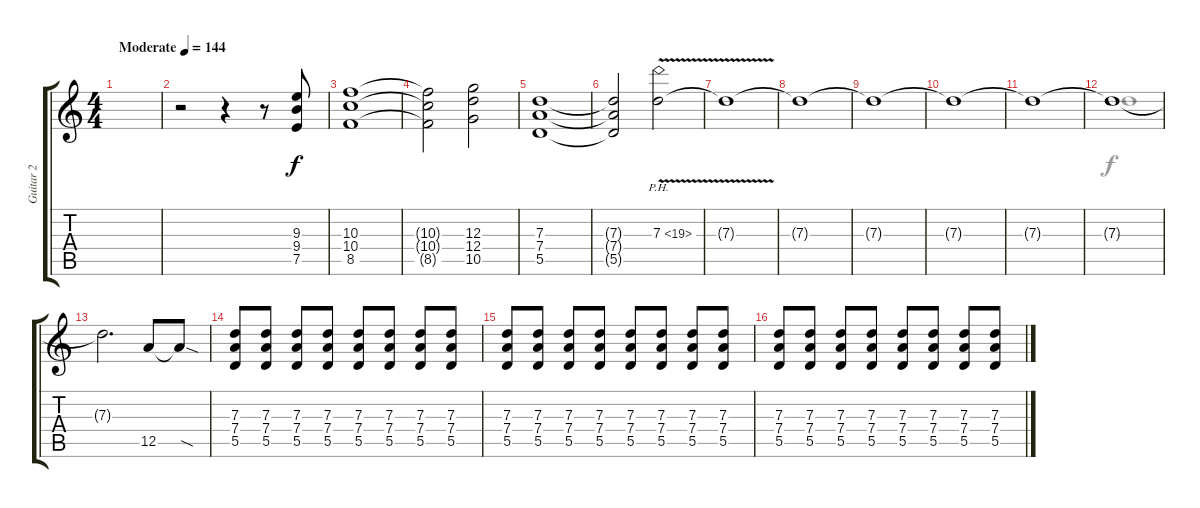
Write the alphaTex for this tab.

\track ("Guitar 2" "Guitar 2") {instrument overdrivenguitar}
\staff {score tabs}
\tuning (E4 B3 G3 D3 A2 E2) {hide}
\voice
\ts (4 4)
\tempo (144 "Moderate")
\clef g2
\ks c
|
r.2 r.4 r.8 (9.3 9.4 7.5).8 |
(10.3 10.4 8.5).1 |
(10.3{t} 10.4{t} 8.5{t}).2 (12.3 12.4 10.5).2 |
(7.3 7.4 5.5).1 |
(7.3{t} 7.4{t} 5.5{t}).2 7.3{ph 12 v}.2 |
7.3{t}.1 |
7.3{t}.1 |
7.3{t}.1 |
7.3{t}.1 |
7.3{t}.1 |
7.3{t}.1 |
7.3{t}.2{d} 12.5.8 12.5{sod t}.8 |
(7.3 7.4 5.5).8 (7.3 7.4 5.5).8 (7.3 7.4 5.5).8 (7.3 7.4 5.5).8 (7.3 7.4 5.5).8 (7.3 7.4 5.5).8 (7.3 7.4 5.5).8 (7.3 7.4 5.5).8 |
(7.3 7.4 5.5).8 (7.3 7.4 5.5).8 (7.3 7.4 5.5).8 (7.3 7.4 5.5).8 (7.3 7.4 5.5).8 (7.3 7.4 5.5).8 (7.3 7.4 5.5).8 (7.3 7.4 5.5).8 |
(7.3 7.4 5.5).8 (7.3 7.4 5.5).8 (7.3 7.4 5.5).8 (7.3 7.4 5.5).8 (7.3 7.4 5.5).8 (7.3 7.4 5.5).8 (7.3 7.4 5.5).8 (7.3 7.4 5.5).8
\voice
\clef g2
\ottava regular
\simile none
\ks c
|
|
|
|
|
|
|
|
|
|
|
7.3.1 |
|
|
|
